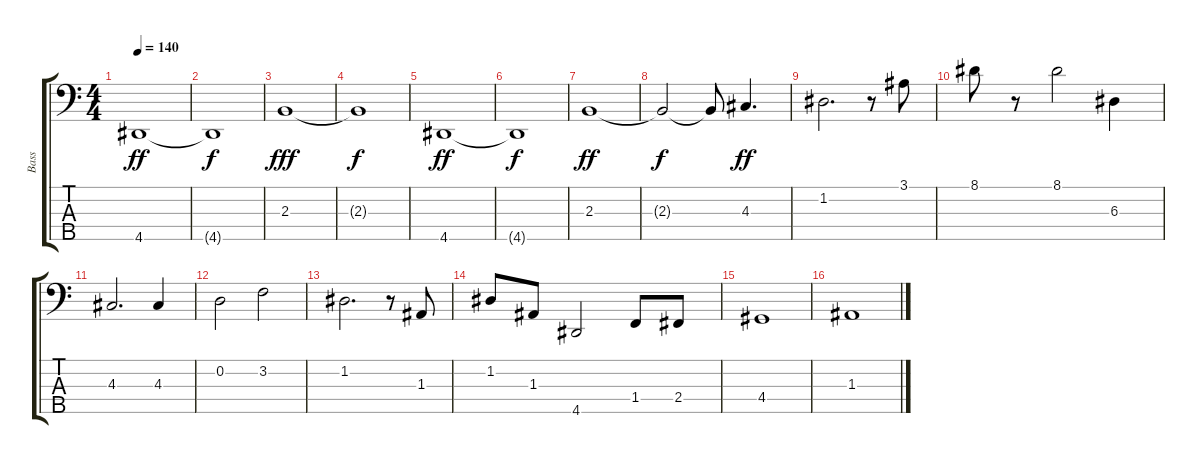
\track ("Bass" "Bass") {instrument electricbassfinger}
\staff {score tabs}
\tuning (G2 D2 A1 E1 B0) {hide}
\ts (4 4)
\tempo 140
\clef f4
\ks c
4.5.1{dy ff} |
4.5{t}.1{dy f} |
2.3.1{dy fff} |
2.3{t}.1{dy f} |
4.5.1{dy ff} |
4.5{t}.1{dy f} |
2.3.1{dy ff} |
2.3{t}.2{dy f} 2.3{t}.8 4.3.4{d dy ff} |
1.2.2{d} r.8 3.1.8 |
8.1.8 r.8 8.1.2 6.3.4 |
4.3.2{d} 4.3.4 |
0.2.2 3.2.2 |
1.2.2{d} r.8 1.3.8 |
1.2.8 1.3.8 4.5.2 1.4.8 2.4.8 |
4.4.1 |
1.3.1
